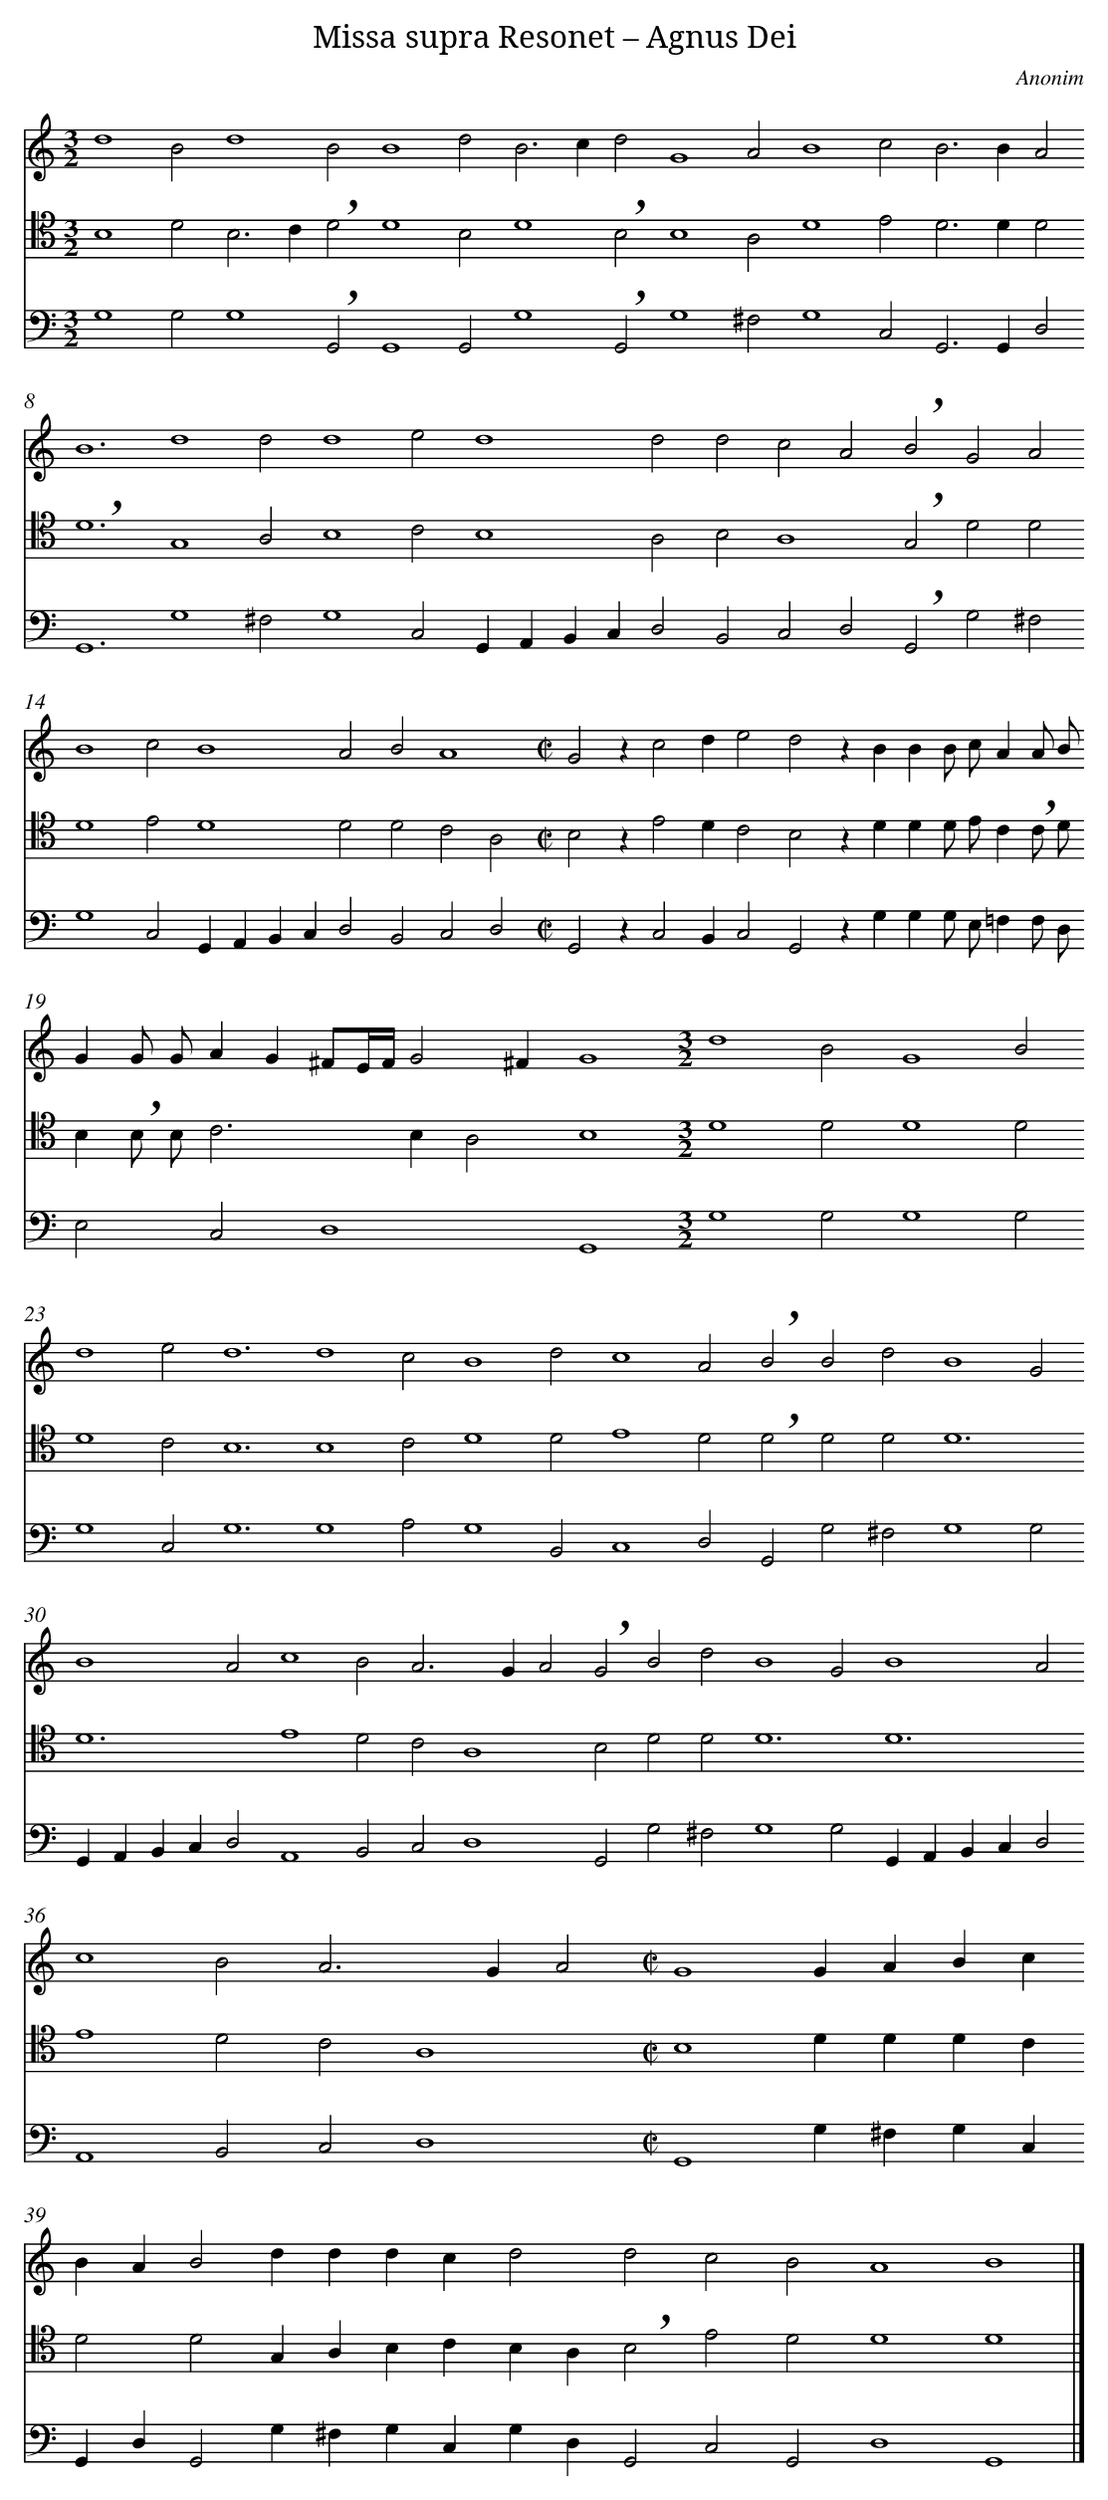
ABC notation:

X:1
T: Missa supra Resonet – Agnus Dei
C: Anonim
L: 1/4
M: 3/2
V: 1
V: 2 clef=tenor
V: 3 clef=bass
K: C
[V:1] d4B2 [|]
[V:2] B,4D2 [|]
[V:3] G,4G,2 [|]
[V:1] d4B2 [|]
[V:2] B,2>C2!breath!D2 [|]
[V:3] G,4!breath!G,,2 [|]
[V:1] B4d2 [|]
[V:2] D4B,2 [|]
[V:3] G,,4G,,2 [|]
[V:1] B2>c2d2 [|]
[V:2] D4!breath!B,2 [|]
[V:3] G,4!breath!G,,2 [|]
[V:1] G4A2 [|]
[V:2] B,4A,2 [|]
[V:3] G,4^F,2 [|]
[V:1] B4c2 [|]
[V:2] D4E2 [|]
[V:3] G,4C,2 [|]
[V:1] B2>B2A2 [|]
[V:2] D2>D2D2 [|]
[V:3] G,,2>G,,2D,2 [|]
[V:1] B6 [|]
[V:2] !breath!D6 [|]
[V:3] G,,6 [|]
[V:1] d4d2 [|]
[V:2] G,4A,2 [|]
[V:3] G,4^F,2 [|]
[V:1] d4e2 [|]
[V:2] B,4C2 [|]
[V:3] G,4C,2 [|]
[V:1] d4d2 [|]
[V:2] B,4A,2 [|]
[V:3] G,,A,,B,,C,D,2 [|]
[V:1] d2c2A2 [|]
[V:2] B,2A,4 [|]
[V:3] B,,2C,2D,2 [|]
[V:1] !breath!B2G2A2 [|]
[V:2] !breath!G,2D2D2 [|]
[V:3] !breath!G,,2G,2^F,2 [|]
[V:1] B4c2 [|]
[V:2] D4E2 [|]
[V:3] G,4C,2 [|]
[V:1] B4A2 [|]
[V:2] D4D2 [|]
[V:3] G,,A,,B,,C,D,2 [|]
[V:1] B2A4 [|]
[V:2] D2C2A,2 [|]
[V:3] B,,2C,2D,2 [|]
[V:1] [M:C|]G2zc2de2 [|]
[V:2] [M:C|]B,2zE2DC2 [|]
[V:3] [M:C|]G,,2zC,2B,,C,2 [|]
[V:1] d2zBBB/ c/AA/ B/ [|]
[V:2] B,2zDDD/ E/C!breath!C/ D/ [|]
[V:3] G,,2zG,G,G,/ E,/=F,F,/ D,/ [|]
[V:1] GG/ G/AG^F/E//F//G2^F [|]
[V:2] B,!breath!B,/ B,/C2>B,2A,2 [|]
[V:3] E,2C,2D,4 [|]
[V:1] G4 [|]
[V:2] B,4 [|]
[V:3] G,,4 [|]
[V:1] [M:3/2]d4B2 [|]
[V:2] [M:3/2]D4D2 [|]
[V:3] [M:3/2]G,4G,2 [|]
[V:1] G4B2 [|]
[V:2] D4D2 [|]
[V:3] G,4G,2 [|]
[V:1] d4e2 [|]
[V:2] D4C2 [|]
[V:3] G,4C,2 [|]
[V:1] d6 [|]
[V:2] B,6 [|]
[V:3] G,6 [|]
[V:1] d4c2 [|]
[V:2] B,4C2 [|]
[V:3] G,4A,2 [|]
[V:1] B4d2 [|]
[V:2] D4D2 [|]
[V:3] G,4B,,2 [|]
[V:1] c4A2 [|]
[V:2] E4D2 [|]
[V:3] C,4D,2 [|]
[V:1] !breath!B2B2d2 [|]
[V:2] !breath!D2D2D2 [|]
[V:3] G,,2G,2^F,2 [|]
[V:1] B4G2 [|]
[V:2] D6 [|]
[V:3] G,4G,2 [|]
[V:1] B4A2 [|]
[V:2] D6 [|]
[V:3] G,,A,,B,,C,D,2 [|]
[V:1] c4B2 [|]
[V:2] E4D2 [|]
[V:3] A,,4B,,2 [|]
[V:1] A2>G2A2 [|]
[V:2] C2A,4 [|]
[V:3] C,2D,4 [|]
[V:1] !breath!G2B2d2 [|]
[V:2] B,2D2D2 [|]
[V:3] G,,2G,2^F,2 [|]
[V:1] B4G2 [|]
[V:2] D6 [|]
[V:3] G,4G,2 [|]
[V:1] B4A2 [|]
[V:2] D6 [|]
[V:3] G,,A,,B,,C,D,2 [|]
[V:1] c4B2 [|]
[V:2] E4D2 [|]
[V:3] A,,4B,,2 [|]
[V:1] A2>G2A2 [|]
[V:2] C2A,4 [|]
[V:3] C,2D,4 [|]
[V:1] [M:C|]G4GABc [|]
[V:2] [M:C|]B,4DDDC [|]
[V:3] [M:C|]G,,4G,^F,G,C, [|]
[V:1] BAB2dddc [|]
[V:2] D2D2G,A,B,C [|]
[V:3] G,,D,G,,2G,^F,G,C, [|]
[V:1] d2d2c2B2 [|]
[V:2] B,A,!breath!B,2E2D2 [|]
[V:3] G,D,G,,2C,2G,,2 [|]
[V:1] A4B4 |]
[V:2] D4D4 |]
[V:3] D,4G,,4 |]
